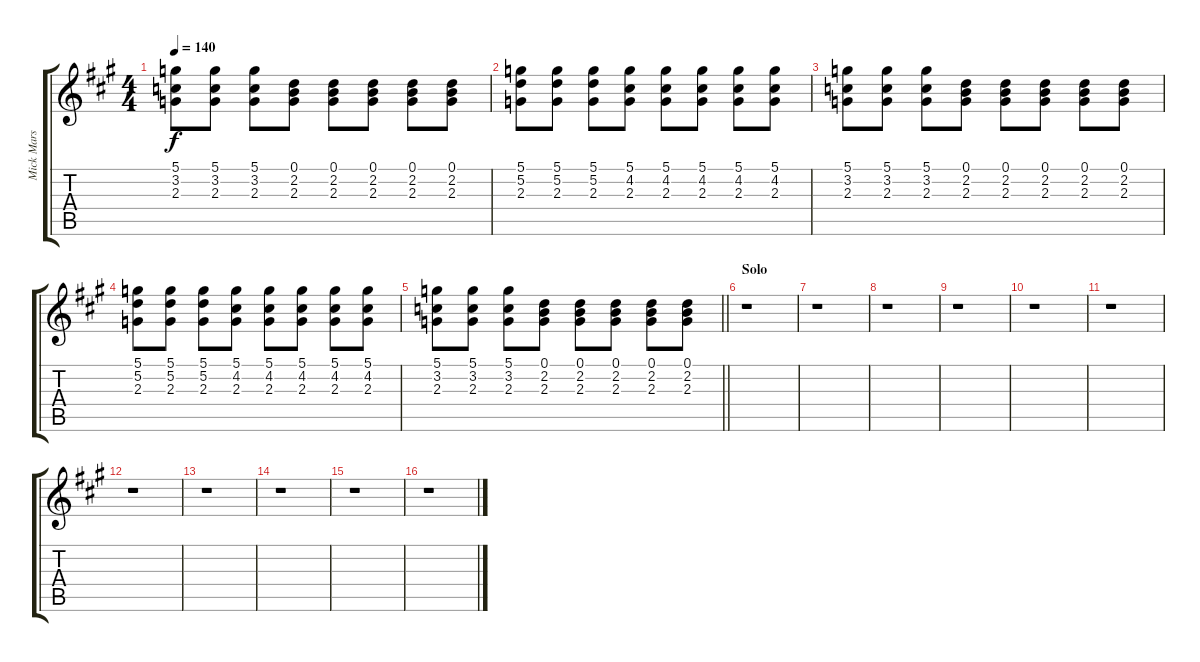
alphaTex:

\track ("Mick Mars - Rhytm Guitar I" "Mick Mars ") {instrument distortionguitar}
\staff {score tabs}
\tuning (D4 A3 F3 C3 G2 D2) {hide}
\ts (4 4)
\tempo 140
\clef g2
\ks a
(5.1 3.2 2.3).8{dy f} (5.1 3.2 2.3).8 (5.1 3.2 2.3).8 (0.1 2.2 2.3).8 (0.1 2.2 2.3).8 (0.1 2.2 2.3).8 (0.1 2.2 2.3).8 (0.1 2.2 2.3).8 |
(5.1 5.2 2.3).8 (5.1 5.2 2.3).8 (5.1 5.2 2.3).8 (5.1 4.2 2.3).8 (5.1 4.2 2.3).8 (5.1 4.2 2.3).8 (5.1 4.2 2.3).8 (5.1 4.2 2.3).8 |
(5.1 3.2 2.3).8 (5.1 3.2 2.3).8 (5.1 3.2 2.3).8 (0.1 2.2 2.3).8 (0.1 2.2 2.3).8 (0.1 2.2 2.3).8 (0.1 2.2 2.3).8 (0.1 2.2 2.3).8 |
(5.1 5.2 2.3).8 (5.1 5.2 2.3).8 (5.1 5.2 2.3).8 (5.1 4.2 2.3).8 (5.1 4.2 2.3).8 (5.1 4.2 2.3).8 (5.1 4.2 2.3).8 (5.1 4.2 2.3).8 |
\barLineRight lightlight
(5.1 3.2 2.3).8 (5.1 3.2 2.3).8 (5.1 3.2 2.3).8 (0.1 2.2 2.3).8 (0.1 2.2 2.3).8 (0.1 2.2 2.3).8 (0.1 2.2 2.3).8 (0.1 2.2 2.3).8 |
\section ("" "Solo")
r.1 |
r.1 |
r.1 |
r.1 |
r.1 |
r.1 |
r.1 |
r.1 |
r.1 |
r.1 |
r.1
